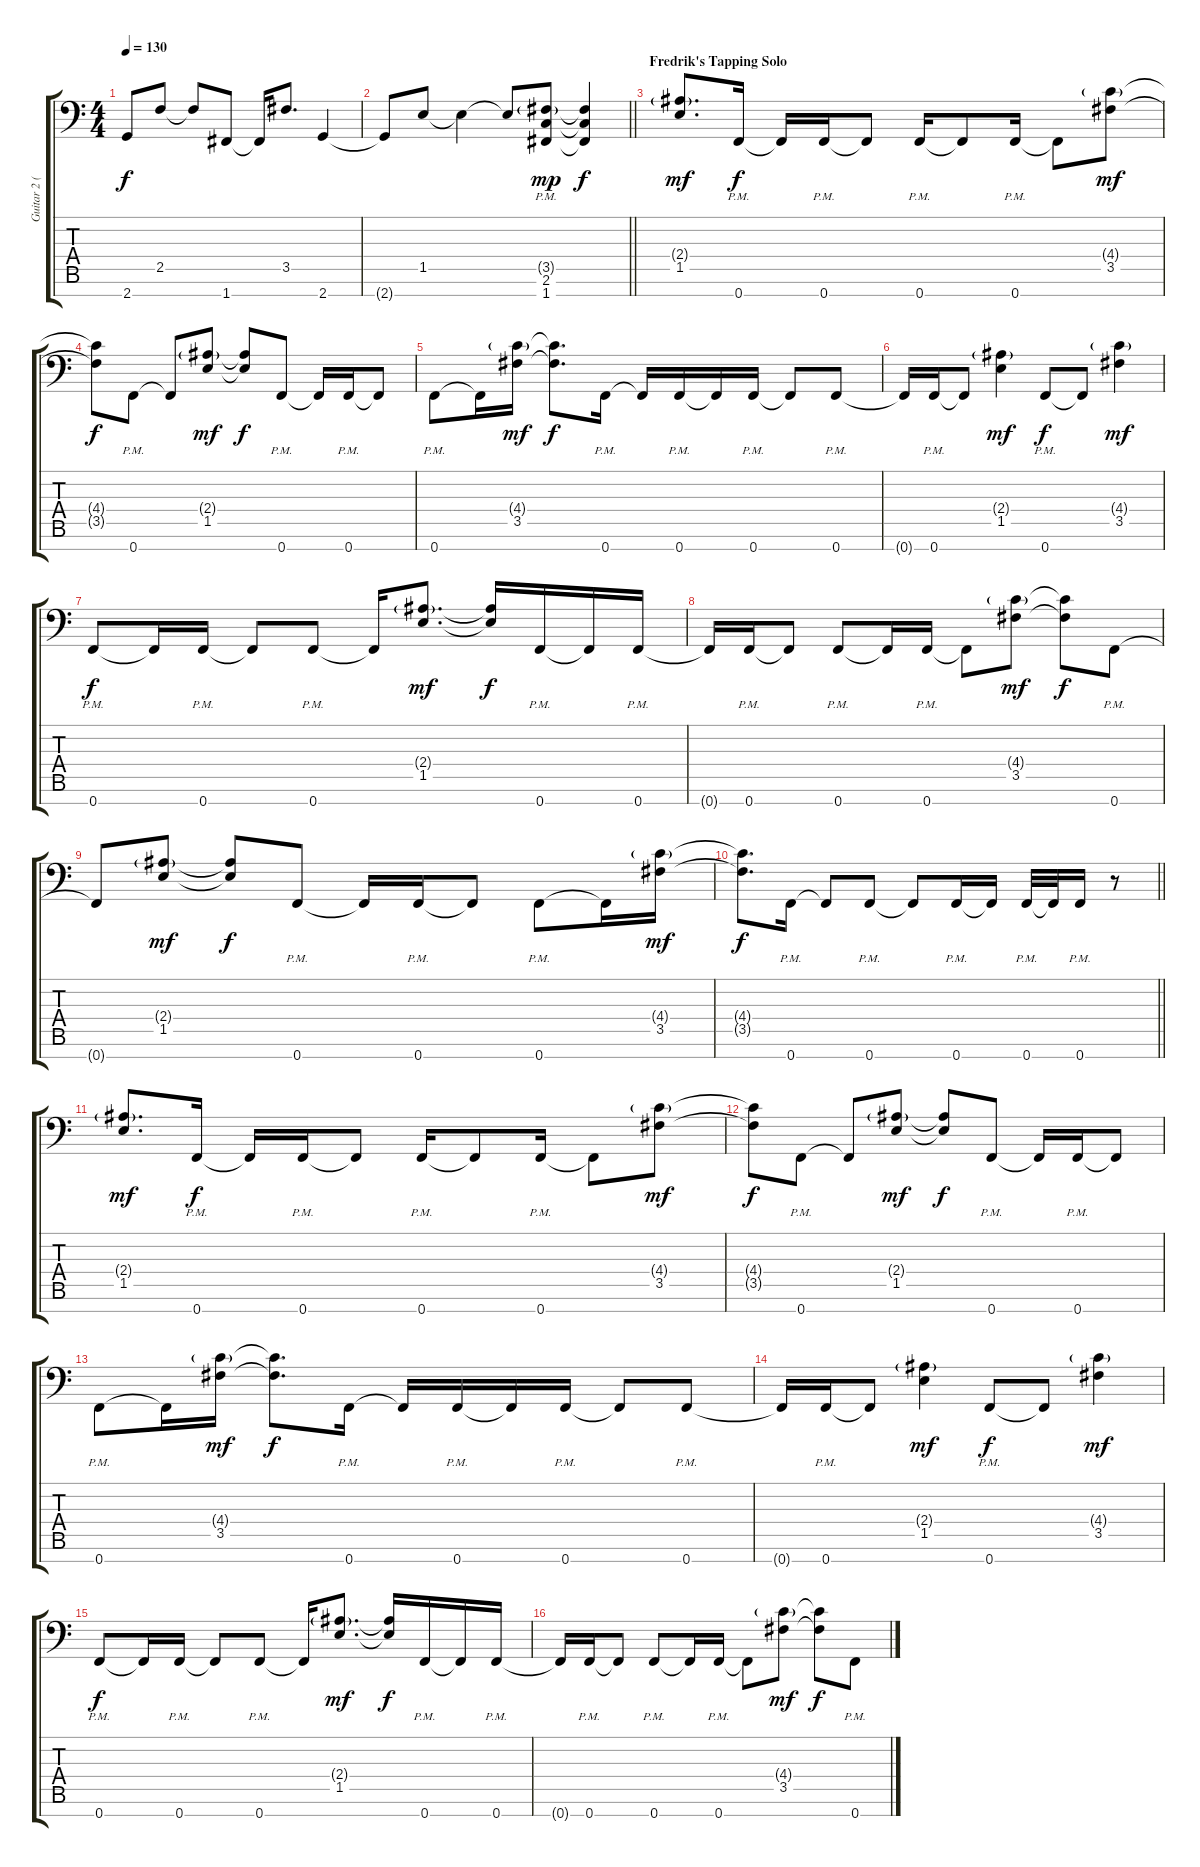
\track ("Guitar 2 (Fredrik Thordendal)" "Guitar 2 (") {instrument overdrivenguitar}
\staff {score tabs}
\tuning (Bb3 F3 Db3 Ab2 Eb2 Bb1 F1) {hide}
\ts (4 4)
\tempo 130
\clef f4
\ks c
2.7{t}.8{dy f} 2.5.8 2.5{t}.8 1.7.8 1.7{t}.16 3.5.8{d} 2.7.4 |
\barLineRight lightlight
2.7{t}.8 1.5.8 1.5{t}.4 1.5{t}.8 (3.5{g pm} 2.6{pm} 1.7{pm}).8{dy mp volume 12} (3.5{t} 2.6{t} 1.7{t}).4{dy f} |
\section ("" "Fredrik's Tapping Solo")
(2.4{g} 1.5).8{d dy mf} 0.7{pm}.16{dy f} 0.7{t}.16 0.7{pm}.16 0.7{t}.8 0.7{pm}.16 0.7{t}.8 0.7{pm}.16 0.7{t}.8 (4.4{g} 3.5).8{dy mf} |
(4.4{t} 3.5{t}).8{dy f} 0.7{pm}.8 0.7{t}.8 (2.4{g} 1.5).8{dy mf} (2.4{t} 1.5{t}).8{dy f} 0.7{pm}.8 0.7{t}.16 0.7{pm}.16 0.7{t}.8 |
0.7{pm}.8 0.7{t}.16 (4.4{g} 3.5).16{dy mf} (4.4{t} 3.5{t}).8{d dy f} 0.7{pm}.16 0.7{t}.16 0.7{pm}.16 0.7{t}.16 0.7{pm}.16 0.7{t}.8 0.7{pm}.8 |
0.7{t}.16 0.7{pm}.16 0.7{t}.8 (2.4{g} 1.5).4{dy mf} 0.7{pm}.8{dy f} 0.7{t}.8 (4.4{g} 3.5).4{dy mf} |
0.7{pm}.8{dy f} 0.7{t}.16 0.7{pm}.16 0.7{t}.8 0.7{pm}.8 0.7{t}.16 (2.4{g} 1.5).8{d dy mf} (2.4{t} 1.5{t}).16{dy f} 0.7{pm}.16 0.7{t}.16 0.7{pm}.16 |
0.7{t}.16 0.7{pm}.16 0.7{t}.8 0.7{pm}.8 0.7{t}.16 0.7{pm}.16 0.7{t}.8 (4.4{g} 3.5).8{dy mf} (4.4{t} 3.5{t}).8{dy f} 0.7{pm}.8 |
0.7{t}.8 (2.4{g} 1.5).8{dy mf} (2.4{t} 1.5{t}).8{dy f} 0.7{pm}.8 0.7{t}.16 0.7{pm}.16 0.7{t}.8 0.7{pm}.8 0.7{t}.16 (4.4{g} 3.5).16{dy mf} |
\barLineRight lightlight
(4.4{t} 3.5{t}).8{d dy f} 0.7{pm}.16 0.7{t}.8 0.7{pm}.8 0.7{t}.8 0.7{pm}.16 0.7{t}.16 0.7{pm}.32 0.7{t}.32 0.7{pm}.16 r.8 |
(2.4{g} 1.5).8{d dy mf} 0.7{pm}.16{dy f} 0.7{t}.16 0.7{pm}.16 0.7{t}.8 0.7{pm}.16 0.7{t}.8 0.7{pm}.16 0.7{t}.8 (4.4{g} 3.5).8{dy mf} |
(4.4{t} 3.5{t}).8{dy f} 0.7{pm}.8 0.7{t}.8 (2.4{g} 1.5).8{dy mf} (2.4{t} 1.5{t}).8{dy f} 0.7{pm}.8 0.7{t}.16 0.7{pm}.16 0.7{t}.8 |
0.7{pm}.8 0.7{t}.16 (4.4{g} 3.5).16{dy mf} (4.4{t} 3.5{t}).8{d dy f} 0.7{pm}.16 0.7{t}.16 0.7{pm}.16 0.7{t}.16 0.7{pm}.16 0.7{t}.8 0.7{pm}.8 |
0.7{t}.16 0.7{pm}.16 0.7{t}.8 (2.4{g} 1.5).4{dy mf} 0.7{pm}.8{dy f} 0.7{t}.8 (4.4{g} 3.5).4{dy mf} |
0.7{pm}.8{dy f} 0.7{t}.16 0.7{pm}.16 0.7{t}.8 0.7{pm}.8 0.7{t}.16 (2.4{g} 1.5).8{d dy mf} (2.4{t} 1.5{t}).16{dy f} 0.7{pm}.16 0.7{t}.16 0.7{pm}.16 |
0.7{t}.16 0.7{pm}.16 0.7{t}.8 0.7{pm}.8 0.7{t}.16 0.7{pm}.16 0.7{t}.8 (4.4{g} 3.5).8{dy mf} (4.4{t} 3.5{t}).8{dy f} 0.7{pm}.8
